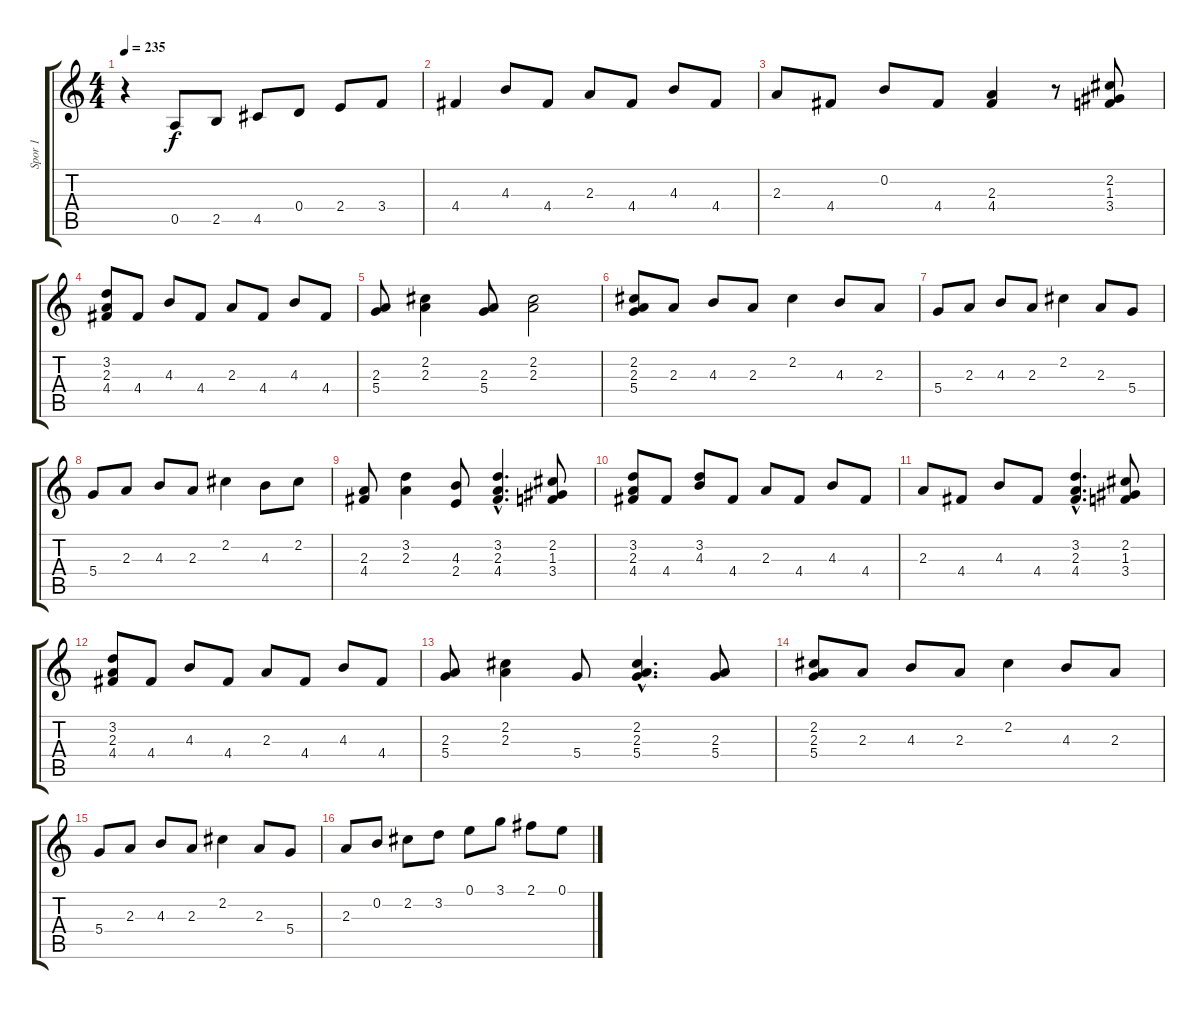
\track ("Spor 1" "Spor 1") {instrument acousticguitarnylon}
\staff {score tabs}
\tuning (E4 B3 G3 D3 A2 D2) {hide}
\ts (4 4)
\tempo 235
\clef g2
\ks c
r.4{dy f instrument acousticguitarnylon} 0.5.8 2.5.8 4.5.8 0.4.8 2.4.8 3.4.8 |
4.4.4 4.3.8 4.4.8 2.3.8 4.4.8 4.3.8 4.4.8 |
2.3.8 4.4.8 0.2.8 4.4.8 (2.3 4.4).4 r.8 (2.2 1.3 3.4).8 |
(3.2 2.3 4.4).8 4.4.8 4.3.8 4.4.8 2.3.8 4.4.8 4.3.8 4.4.8 |
(2.3 5.4).8 (2.2 2.3).4 (2.3 5.4).8 (2.2 2.3).2 |
(2.2 2.3 5.4).8 2.3.8 4.3.8 2.3.8 2.2.4 4.3.8 2.3.8 |
5.4.8 2.3.8 4.3.8 2.3.8 2.2.4 2.3.8 5.4.8 |
5.4.8 2.3.8 4.3.8 2.3.8 2.2.4 4.3.8 2.2.8 |
(2.3 4.4).8 (3.2 2.3).4 (4.3 2.4).8 (3.2{hac} 2.3{hac} 4.4{hac}).4{d} (2.2 1.3 3.4).8 |
(3.2 2.3 4.4).8 4.4.8 (3.2 4.3).8 4.4.8 2.3.8 4.4.8 4.3.8 4.4.8 |
2.3.8 4.4.8 4.3.8 4.4.8 (3.2{hac} 2.3{hac} 4.4{hac}).4{d} (2.2 1.3 3.4).8 |
(3.2 2.3 4.4).8 4.4.8 4.3.8 4.4.8 2.3.8 4.4.8 4.3.8 4.4.8 |
(2.3 5.4).8 (2.2 2.3).4 5.4.8 (2.2{hac} 2.3{hac} 5.4{hac}).4{d} (2.3 5.4).8 |
(2.2 2.3 5.4).8 2.3.8 4.3.8 2.3.8 2.2.4 4.3.8 2.3.8 |
5.4.8 2.3.8 4.3.8 2.3.8 2.2.4 2.3.8 5.4.8 |
2.3.8 0.2.8 2.2.8 3.2.8 0.1.8 3.1.8 2.1.8 0.1.8
